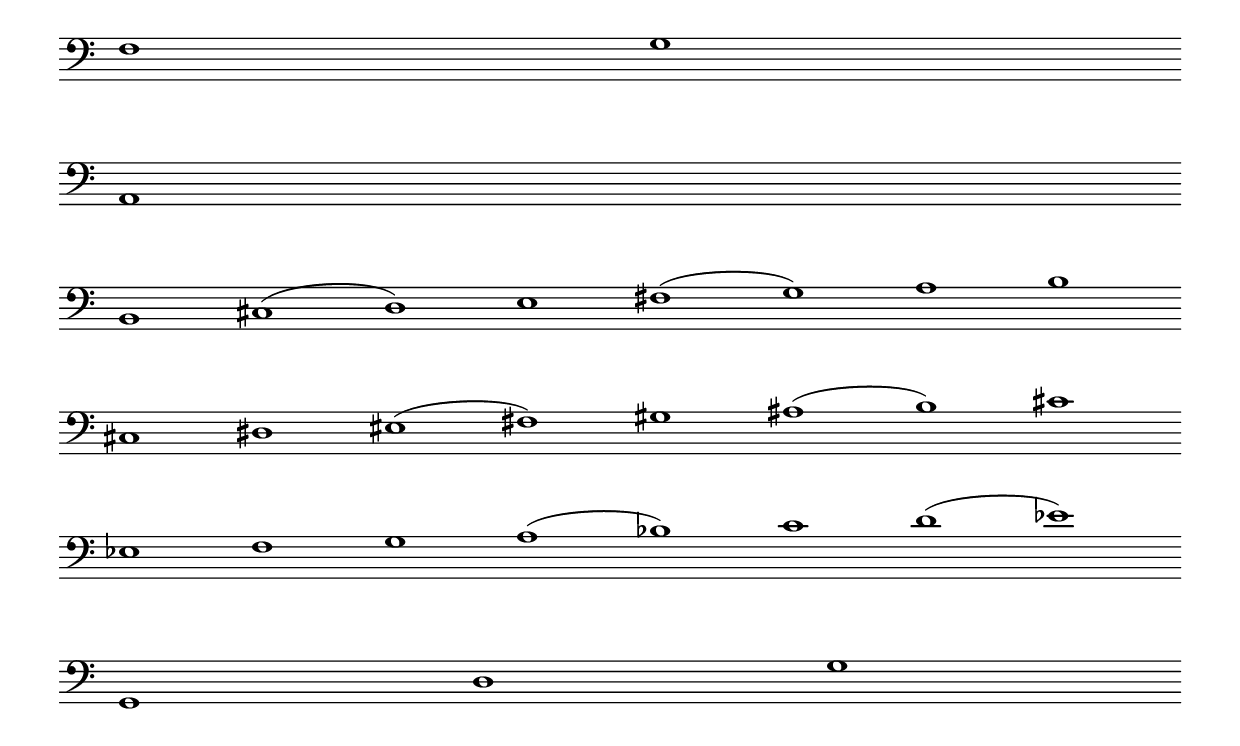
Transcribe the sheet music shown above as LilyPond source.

\version "2.4"
\paper{ linewidth=15\cm leftmargin=3\cm rightmargin=3\cm indent=0\mm }

% Musical examples in the bass clef

\score {
 \new Staff \with { \remove "Time_signature_engraver" }
 {
  \clef bass
  \set Score.timing = ##f
  #(set-accidental-style 'forget)
  f1 g \bar "" \break
  a, \bar "" \break
  b, cis^( d) e fis^( g) a b \bar "" \break
  cis dis eis( fis) gis ais( b) cis' \bar "" \break
  es f g a( bes) c' d'( es') \bar "" \break
  g, d g \bar "" \break
 }
 \layout { raggedright = ##t }
}

